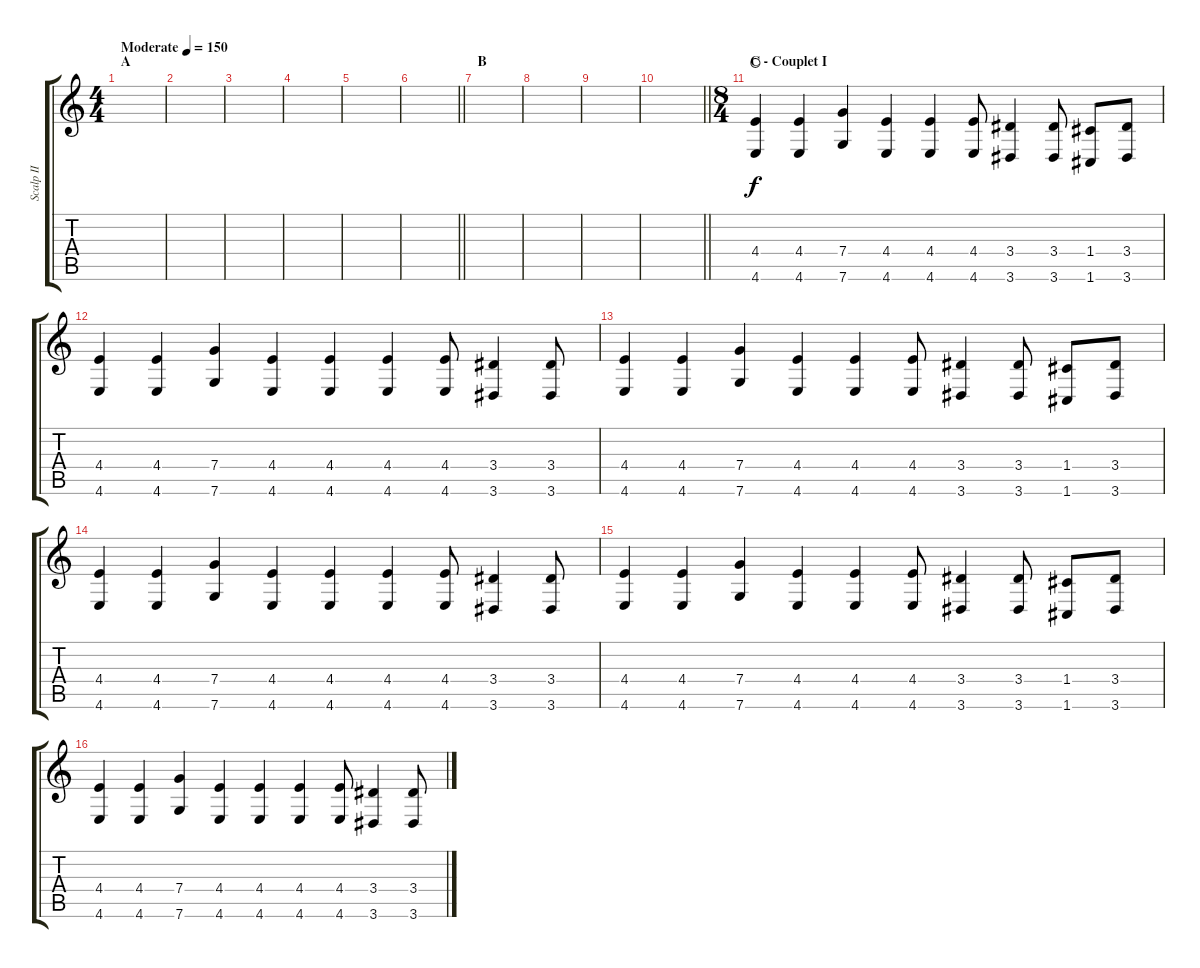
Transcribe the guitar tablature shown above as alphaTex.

\track ("Scalp II" "Scalp II") {instrument distortionguitar}
\staff {score tabs}
\tuning (D4 A3 F3 C3 G2 C2) {hide}
\ts (4 4)
\section ("" "A")
\tempo (150 "Moderate")
\clef g2
\ks c
|
|
|
|
|
\barLineRight lightlight
|
\section ("" "B")
|
|
|
\barLineRight lightlight
|
\ts (8 4)
\section ("" "C - Couplet I")
(4.4 4.6).4{waho} (4.4 4.6).4 (7.4 7.6).4 (4.4 4.6).4 (4.4 4.6).4 (4.4 4.6).8 (3.4 3.6).4 (3.4 3.6).8 (1.4 1.6).8 (3.4 3.6).8 |
(4.4 4.6).4 (4.4 4.6).4 (7.4 7.6).4 (4.4 4.6).4 (4.4 4.6).4 (4.4 4.6).4 (4.4 4.6).8 (3.4 3.6).4 (3.4 3.6).8 |
(4.4 4.6).4 (4.4 4.6).4 (7.4 7.6).4 (4.4 4.6).4 (4.4 4.6).4 (4.4 4.6).8 (3.4 3.6).4 (3.4 3.6).8 (1.4 1.6).8 (3.4 3.6).8 |
(4.4 4.6).4 (4.4 4.6).4 (7.4 7.6).4 (4.4 4.6).4 (4.4 4.6).4 (4.4 4.6).4 (4.4 4.6).8 (3.4 3.6).4 (3.4 3.6).8 |
(4.4 4.6).4 (4.4 4.6).4 (7.4 7.6).4 (4.4 4.6).4 (4.4 4.6).4 (4.4 4.6).8 (3.4 3.6).4 (3.4 3.6).8 (1.4 1.6).8 (3.4 3.6).8 |
(4.4 4.6).4 (4.4 4.6).4 (7.4 7.6).4 (4.4 4.6).4 (4.4 4.6).4 (4.4 4.6).4 (4.4 4.6).8 (3.4 3.6).4 (3.4 3.6).8
